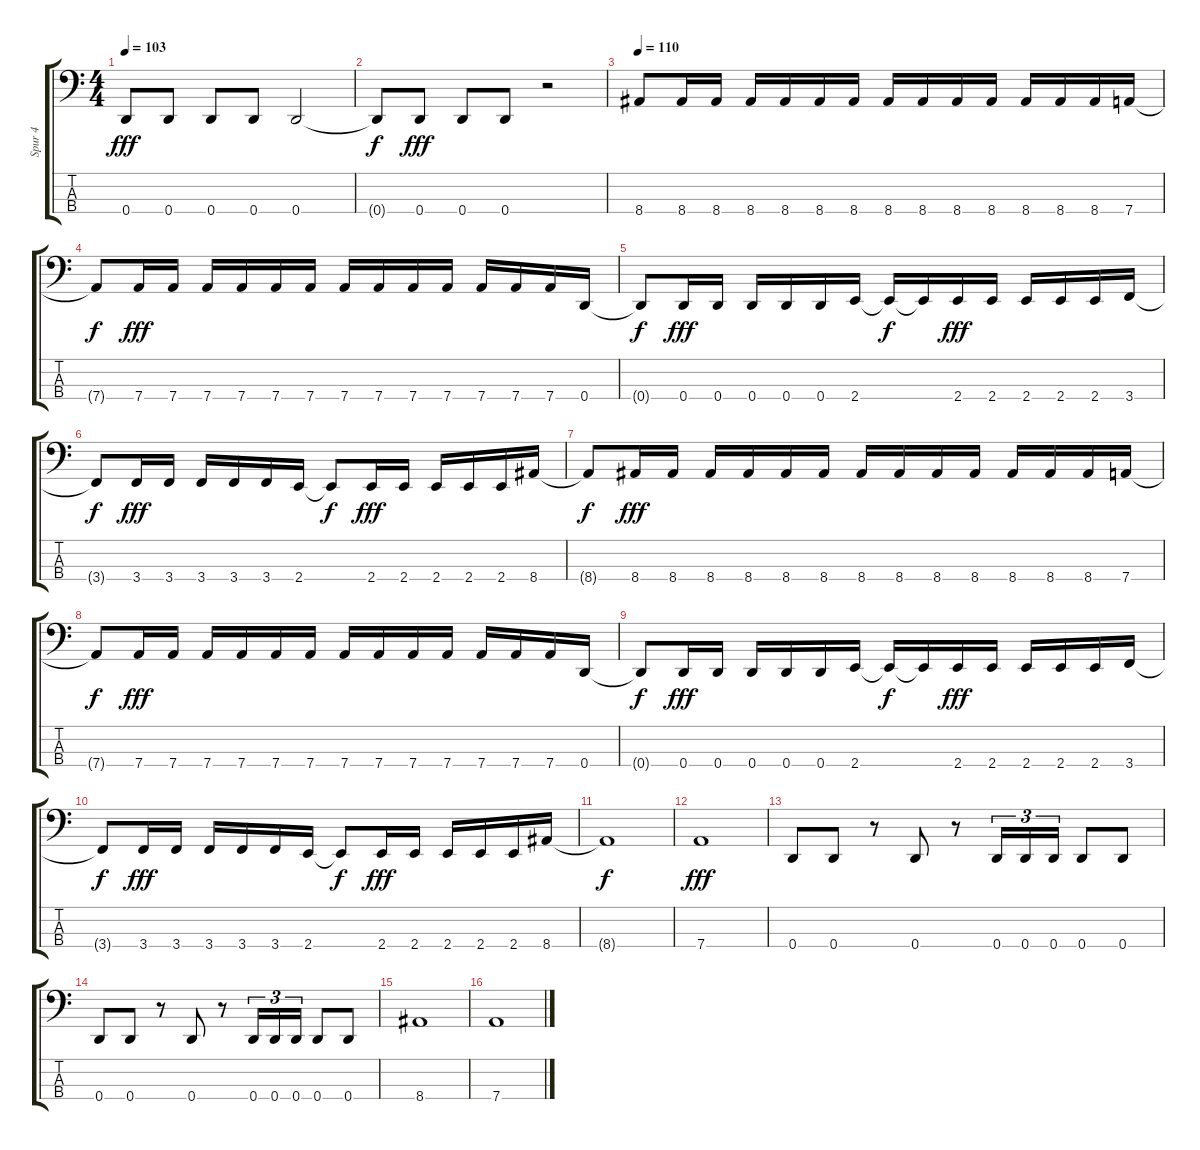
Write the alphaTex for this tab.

\track ("Spur 4" "Spur 4") {instrument electricbassfinger}
\staff {score tabs}
\tuning (G2 D2 A1 D1) {hide}
\ts (4 4)
\tempo 103
\clef f4
\ks c
0.4.8{dy fff} 0.4.8 0.4.8 0.4.8 0.4.2 |
0.4{t}.8{dy f} 0.4.8{dy fff} 0.4.8 0.4.8 r.2 |
\tempo 110
8.4.8 8.4.16 8.4.16 8.4.16 8.4.16 8.4.16 8.4.16 8.4.16 8.4.16 8.4.16 8.4.16 8.4.16 8.4.16 8.4.16 7.4.16 |
7.4{t}.8{dy f} 7.4.16{dy fff} 7.4.16 7.4.16 7.4.16 7.4.16 7.4.16 7.4.16 7.4.16 7.4.16 7.4.16 7.4.16 7.4.16 7.4.16 0.4.16 |
0.4{t}.8{dy f} 0.4.16{dy fff} 0.4.16 0.4.16 0.4.16 0.4.16 2.4.16 2.4{t}.16{dy f} 2.4{t}.16 2.4.16{dy fff} 2.4.16 2.4.16 2.4.16 2.4.16 3.4.16 |
3.4{t}.8{dy f} 3.4.16{dy fff} 3.4.16 3.4.16 3.4.16 3.4.16 2.4.16 2.4{t}.8{dy f} 2.4.16{dy fff} 2.4.16 2.4.16 2.4.16 2.4.16 8.4.16 |
8.4{t}.8{dy f} 8.4.16{dy fff} 8.4.16 8.4.16 8.4.16 8.4.16 8.4.16 8.4.16 8.4.16 8.4.16 8.4.16 8.4.16 8.4.16 8.4.16 7.4.16 |
7.4{t}.8{dy f} 7.4.16{dy fff} 7.4.16 7.4.16 7.4.16 7.4.16 7.4.16 7.4.16 7.4.16 7.4.16 7.4.16 7.4.16 7.4.16 7.4.16 0.4.16 |
0.4{t}.8{dy f} 0.4.16{dy fff} 0.4.16 0.4.16 0.4.16 0.4.16 2.4.16 2.4{t}.16{dy f} 2.4{t}.16 2.4.16{dy fff} 2.4.16 2.4.16 2.4.16 2.4.16 3.4.16 |
3.4{t}.8{dy f} 3.4.16{dy fff} 3.4.16 3.4.16 3.4.16 3.4.16 2.4.16 2.4{t}.8{dy f} 2.4.16{dy fff} 2.4.16 2.4.16 2.4.16 2.4.16 8.4.16 |
8.4{t}.1{dy f} |
7.4.1{dy fff} |
0.4.8 0.4.8 r.8 0.4.8 r.8 0.4.16{tu (3 2)} 0.4.16{tu (3 2)} 0.4.16{tu (3 2)} 0.4.8 0.4.8 |
0.4.8 0.4.8 r.8 0.4.8 r.8 0.4.16{tu (3 2)} 0.4.16{tu (3 2)} 0.4.16{tu (3 2)} 0.4.8 0.4.8 |
8.4.1 |
7.4.1
